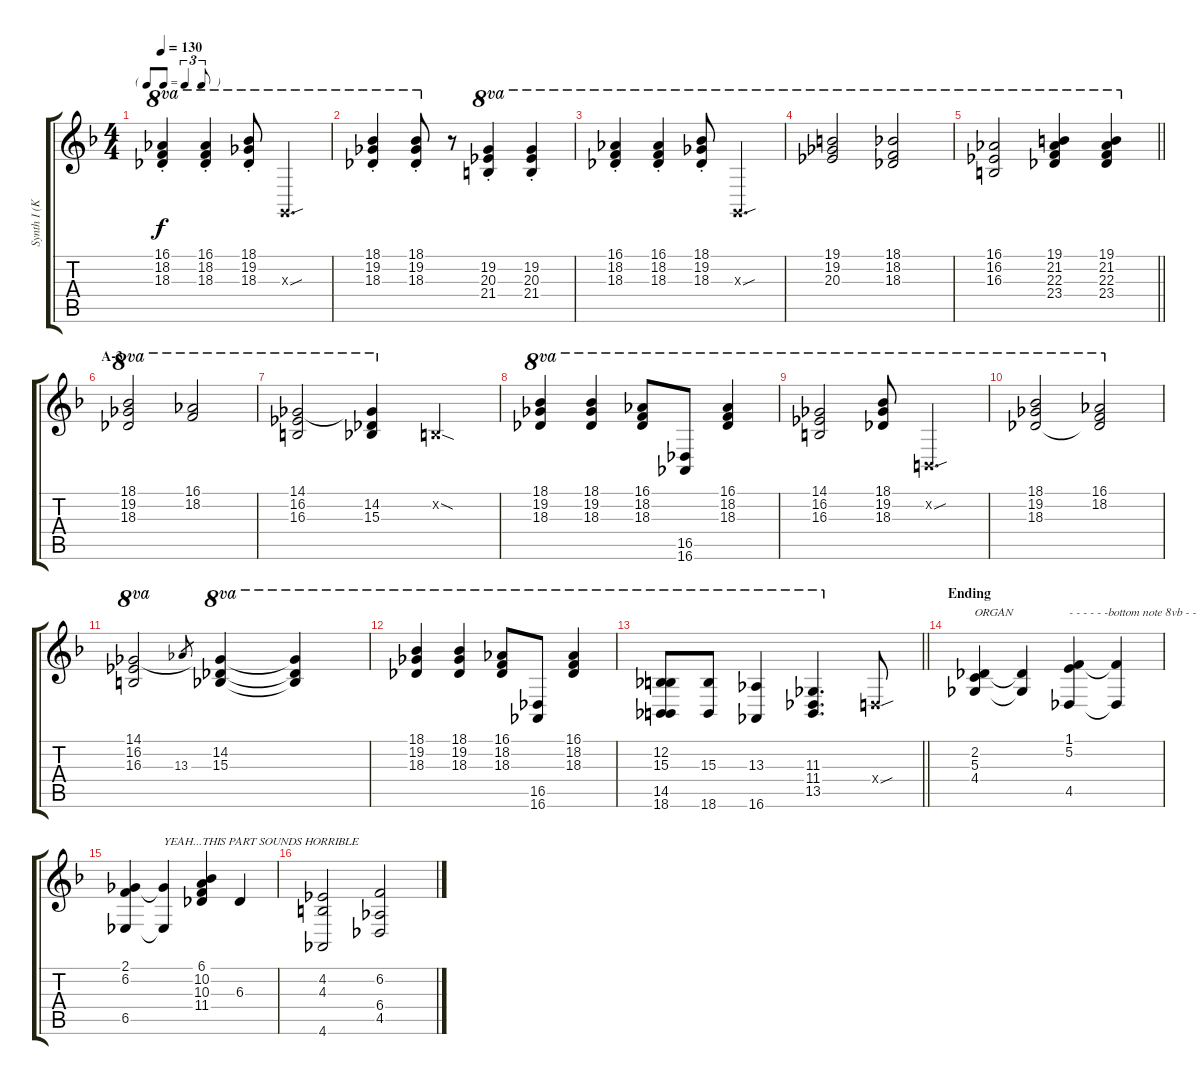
\track ("Synth I (Kotobuki Tsumugi)" "Synth I (K") {instrument drawbarorgan}
\staff {score tabs}
\tuning (E4 B3 G3 D3 A2 E2) {hide}
\ts (4 4)
\tf triplet8th
\tempo 130
\clef g2
\ks f
(16.1{st} 18.2{st} 18.3{st}).4{ot 8va dy f} (16.1{st} 18.2{st} 18.3{st}).4{ot 8va} (18.1{st} 19.2{st} 18.3{st}).8{ot 8va} 0.3{sou x}.4{d ot 8va} |
(18.1{st} 19.2{st} 18.3{st}).4{ot 8va} (18.1{st} 19.2{st} 18.3{st}).8{ot 8va} r.8 (19.2{st} 20.3{st} 21.4{st}).4{ot 8va} (19.2{st} 20.3{st} 21.4{st}).4{ot 8va} |
(16.1{st} 18.2{st} 18.3{st}).4{ot 8va} (16.1{st} 18.2{st} 18.3{st}).4{ot 8va} (18.1{st} 19.2{st} 18.3{st}).8{ot 8va} 0.3{sou x}.4{d ot 8va} |
(19.1 19.2 20.3).2{ot 8va} (18.1 18.2 18.3).2{ot 8va} |
\barLineRight lightlight
(16.1 16.2 16.3).2{ot 8va} (19.1 21.2 22.3 23.4).4{ot 8va} (19.1 21.2 22.3 23.4).4{ot 8va} |
\section ("" "A-3")
(18.1 19.2 18.3).2{ot 8va} (16.1 18.2).2{ot 8va} |
(14.1 16.2 16.3).2{ot 8va} (14.1{t} 14.2 15.3).4{ot 8va} 0.2{sod x}.4 |
(18.1 19.2 18.3).4{ot 8va} (18.1 19.2 18.3).4{ot 8va} (16.1 18.2 18.3).8{ot 8va} (16.5 16.6).8{ot 8va} (16.1 18.2 18.3).4{ot 8va} |
(14.1 16.2 16.3).2{ot 8va} (18.1 19.2 18.3).8{ot 8va} 0.2{sou x}.4{d ot 8va} |
(18.1 19.2 18.3).2{ot 8va} (16.1 18.2 18.3{t}).2{ot 8va} |
(14.1 16.2 16.3).2{ot 8va} 13.3.8{gr} (14.1{t} 14.2 15.3).4{ot 8va} (14.1{t} 14.2{t} 15.3{t}).4{ot 8va} |
(18.1 19.2 18.3).4{ot 8va} (18.1 19.2 18.3).4{ot 8va} (16.1 18.2 18.3).8{ot 8va} (16.5 16.6).8{ot 8va} (16.1 18.2 18.3).4{ot 8va} |
\barLineRight lightlight
(12.2 15.3 14.5 18.6).8{ot 8va} (15.3 18.6).8{ot 8va} (13.3 16.6).4{ot 8va} (11.3 11.4 13.5).4{d ot 8va} 0.4{sou x}.8 |
\section ("" "Ending")
(2.2 5.3 4.4).4{txt "ORGAN"} (2.2{t} 4.4{t}).4 (1.1 5.2 4.5).4{txt "- - - - - -bottom note 8vb - - - - - - >"} (1.1{t} 4.5{t}).4 |
(2.1 6.2 6.5).4 (2.1{t} 6.5{t}).4{txt "YEAH...THIS PART SOUNDS HORRIBLE"} (6.1 10.2 10.3 11.4).4 6.3.4 |
(4.2 4.3 4.6).2 (6.2 6.4 4.5).2
